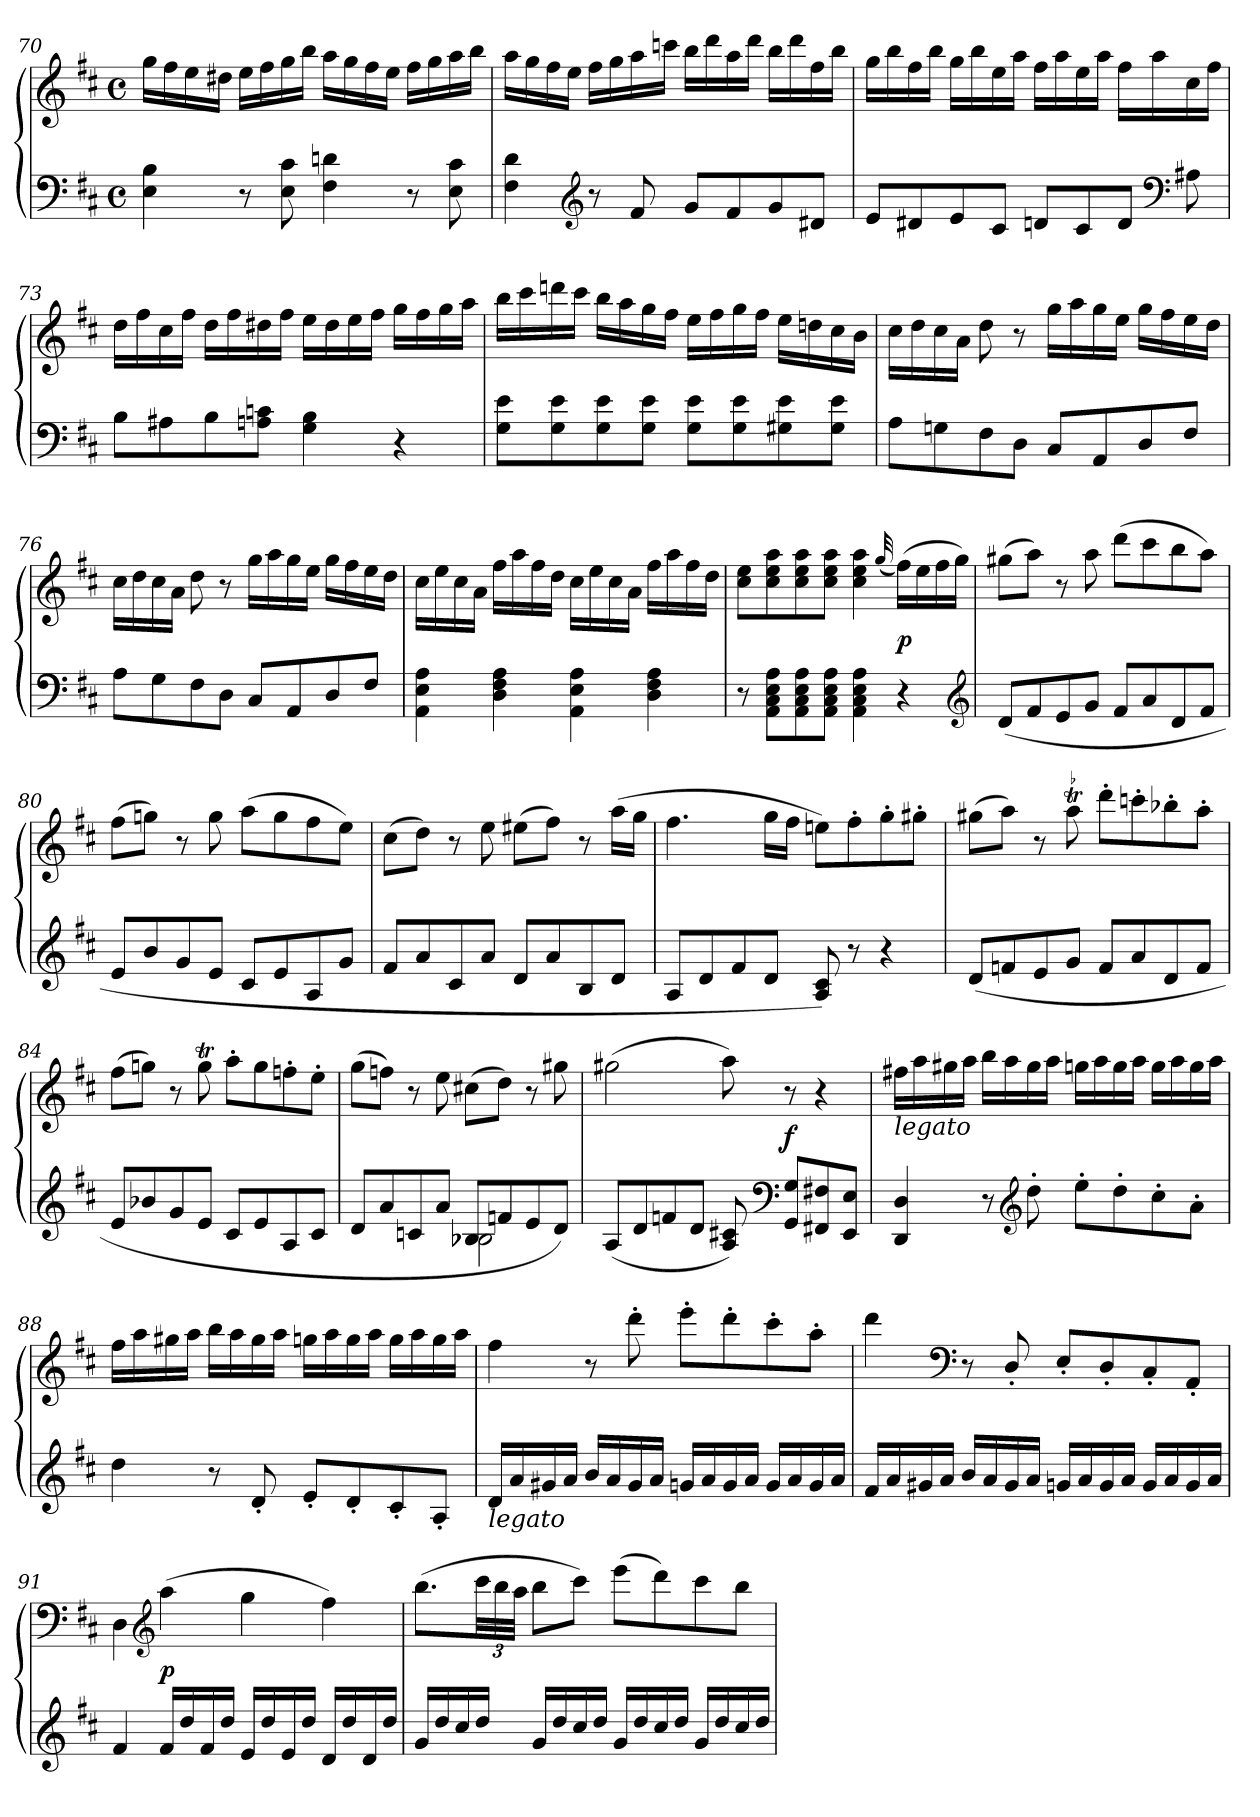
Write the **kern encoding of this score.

**kern	**kern	**dynam
*part1	*part1	*part1
*staff2	*staff1	*staff1/2
*clefF4	*clefG2	*
*k[f#c#]	*k[f#c#]	*
*D:	*D:	*
*M4/4	*M4/4	*
*met(c)	*met(c)	*
=70	=70	=70
4E 4B	16ggLL	.
.	16ff#	.
.	16ee	.
.	16dd#XJJ	.
8r	16eeLL	.
.	16ff#	.
8E 8c#	16gg	.
.	16bbJJ	.
4F# 4dn	16aaLL	.
.	16gg	.
.	16ff#	.
.	16eeJJ	.
8r	16ff#LL	.
.	16gg	.
8E 8c#	16aa	.
.	16bbJJ	.
=71	=71	=71
4F# 4d	16aaLL	.
.	16gg	.
.	16ff#	.
.	16eeJJ	.
*clefG2	*	*
8r	16ff#LL	.
.	16gg	.
8f#	16aa	.
.	16cccnJJ	.
8gL	16bbLL	.
.	16ddd	.
8f#	16aa	.
.	16dddJJ	.
8g	16bbLL	.
.	16ddd	.
8d#XJ	16ff#	.
.	16bbJJ	.
=72	=72	=72
8eL	16ggLL	.
.	16bb	.
8d#X	16ff#	.
.	16bbJJ	.
8e	16ggLL	.
.	16bb	.
8c#J	16ee	.
.	16aaJJ	.
8dnL	16ff#LL	.
.	16aa	.
8c#	16ee	.
.	16aaJJ	.
8dJ	16ff#LL	.
.	16aa	.
*clefF4	*	*
8A#X	16cc#	.
.	16ff#JJ	.
=73	=73	=73
8BL	16ddLL	.
.	16ff#	.
8A#X	16cc#	.
.	16ff#JJ	.
8B	16ddLL	.
.	16ff#	.
8An 8cnJ	16dd#X	.
.	16ff#JJ	.
4G 4B	16eeLL	.
.	16dd#	.
.	16ee	.
.	16ff#JJ	.
4r	16ggLL	.
.	16ff#	.
.	16gg	.
.	16aaJJ	.
=74	=74	=74
8G 8eL	16bbLL	.
.	16ccc#	.
8G 8e	16dddn	.
.	16ccc#JJ	.
8G 8e	16bbLL	.
.	16aa	.
8G 8eJ	16gg	.
.	16ff#JJ	.
8G 8eL	16eeLL	.
.	16ff#	.
8G 8e	16gg	.
.	16ff#JJ	.
8G#X 8e	16eeLL	.
.	16ddn	.
8G# 8eJ	16cc#	.
.	16bJJ	.
=75	=75	=75
8AL	16cc#LL	.
.	16dd	.
8Gn	16cc#	.
.	16aJJ	.
8F#	8dd	.
8DJ	8r	.
8C#L	16ggLL	.
.	16aa	.
8AA	16gg	.
.	16eeJJ	.
8D	16ggLL	.
.	16ff#	.
8F#J	16ee	.
.	16ddJJ	.
=76	=76	=76
8AL	16cc#LL	.
.	16dd	.
8G	16cc#	.
.	16aJJ	.
8F#	8dd	.
8DJ	8r	.
8C#L	16ggLL	.
.	16aa	.
8AA	16gg	.
.	16eeJJ	.
8D	16ggLL	.
.	16ff#	.
8F#J	16ee	.
.	16ddJJ	.
=77	=77	=77
4AA 4E 4A	16cc#LL	.
.	16ee	.
.	16cc#	.
.	16aJJ	.
4D 4F# 4A	16ff#LL	.
.	16aa	.
.	16ff#	.
.	16ddJJ	.
4AA 4E 4A	16cc#LL	.
.	16ee	.
.	16cc#	.
.	16aJJ	.
4D 4F# 4A	16ff#LL	.
.	16aa	.
.	16ff#	.
.	16ddJJ	.
=78	=78	=78
8r	8cc# 8eeL	.
8AA 8C# 8E 8AL	8cc# 8ee 8aa	.
8AA 8C# 8E 8A	8cc# 8ee 8aa	.
8AA 8C# 8E 8AJ	8cc# 8ee 8aaJ	.
4AA 4C# 4E 4A	4cc# 4ee 4aa	.
.	(32qqgg/	.
4r	(16ff#LL)	p
.	16ee	.
.	16ff#	.
.	16ggJJ)	.
*clefG2	*	*
=79	=79	=79
(8dL	(8gg#XL	.
8f#	8aaJ)	.
8e	8r	.
8gJ	8aa	.
8f#L	(8dddL	.
8a	8ccc#	.
8d	8bb	.
8f#J	8aaJ)	.
=80	=80	=80
8eL	(8ff#L	.
8b	8ggnJ)	.
8g	8r	.
8eJ	8gg	.
8c#L	(8aaL	.
8e	8gg	.
8A	8ff#	.
8gJ	8eeJ)	.
=81	=81	=81
8f#L	(8cc#L	.
8a	8ddJ)	.
8c#	8r	.
8aJ	8ee	.
8dL	(8ee#XL	.
8a	8ff#J)	.
8B	8r	.
8dJ	(16aaLL	.
.	16ggJJ	.
=82	=82	=82
8AL	4.ff#	.
8d	.	.
8f#	.	.
8dJ	16ggLL	.
.	16ff#JJ	.
8A 8c#)	8eenL)	.
8r	8ff#'	.
4r	8gg'	.
.	8gg#X'J	.
=83	=83	=83
(8dL	(8gg#XL	.
8fn	8aaJ)	.
8e	8r	.
!	!LO:TR:acc=-	!
8gJ	8aat	.
8fL	8ddd'L	.
8a	8cccn'	.
8d	8bb-X'	.
8fJ	8aa'J	.
=84	=84	=84
8eL	(8ff#L	.
8b-X	8ggnJ)	.
8g	8r	.
8eJ	8ggT	.
8c#L	8aa'L	.
8e	8gg	.
8A	8ffn'	.
8c#J	8ee'J	.
=85	=85	=85
*^	*	*
8dL	2ryy	(8ggL	.
8a	.	8ffnJ)	.
8cn	.	8r	.
8aJ	.	8ee	.
8B-XL	2B-X	(8cc#XL	.
8fn	.	8ddJ)	.
8e	.	8r	.
8dJ)	.	8gg#X	.
*v	*v	*	*
=86	=86	=86
(8AL	(2gg#X	.
8d	.	.
8fn	.	.
8dJ	.	.
8A 8c#X)	8aa)	.
*clefF4	*	*
8GG 8GL	8r	f
8FF#X 8F#X	4r	.
8EE 8EJ	.	.
=87	=87	=87
!	!LO:TX:b:i:t=legato	!
4DD 4D	16ff#XLL	.
.	16aa	.
.	16gg#X	.
.	16aaJJ	.
8r	16bbLL	.
.	16aa	.
*clefG2	*	*
8dd'	16gg#	.
.	16aaJJ	.
8ee'L	16ggnLL	.
.	16aa	.
8dd'	16gg	.
.	16aaJJ	.
8cc#'	16ggLL	.
.	16aa	.
8a'J	16gg	.
.	16aaJJ	.
=88	=88	=88
4dd	16ff#LL	.
.	16aa	.
.	16gg#X	.
.	16aaJJ	.
8r	16bbLL	.
.	16aa	.
8d'	16gg#	.
.	16aaJJ	.
8e'L	16ggnLL	.
.	16aa	.
8d'	16gg	.
.	16aaJJ	.
8c#'	16ggLL	.
.	16aa	.
8A'J	16gg	.
.	16aaJJ	.
=89	=89	=89
!LO:TX:b:i:t=legato	!	!
16dLL	4ff#	.
16a	.	.
16g#X	.	.
16aJJ	.	.
16bLL	8r	.
16a	.	.
16g#	8ddd'	.
16aJJ	.	.
16gnLL	8eee'L	.
16a	.	.
16g	8ddd'	.
16aJJ	.	.
16gLL	8ccc#'	.
16a	.	.
16g	8aa'J	.
16aJJ	.	.
=90	=90	=90
16f#LL	4ddd	.
16a	.	.
16g#X	.	.
16aJJ	.	.
*	*clefF4	*
16bLL	8r	.
16a	.	.
16g#	8D'/	.
16aJJ	.	.
16gnLL	8E'L	.
16a	.	.
16g	8D'	.
16aJJ	.	.
16gLL	8C#'	.
16a	.	.
16g	8AA'J	.
16aJJ	.	.
=91	=91	=91
4f#	4D	.
*	*clefG2	*
16f#LL	(4aa	p
16dd	.	.
16f#	.	.
16ddJJ	.	.
16eLL	4gg	.
16dd	.	.
16e	.	.
16ddJJ	.	.
16dLL	4ff#)	.
16dd	.	.
16d	.	.
16ddJJ	.	.
=92	=92	=92
16g/LL	(8.bbL	.
16dd/	.	.
16cc#/	.	.
16dd/JJ	48ccc#LL	.
.	48bb	.
.	48aaJJJ	.
16g/LL	8bbL	.
16dd/	.	.
16cc#/	8ccc#J)	.
16dd/JJ	.	.
16g/LL	(8eeeL	.
16dd/	.	.
16cc#/	8ddd)	.
16dd/JJ	.	.
16g/LL	8ccc#	.
16dd/	.	.
16cc#/	8bbJ	.
16dd/JJ	.	.
=	=	=
*-	*-	*-
